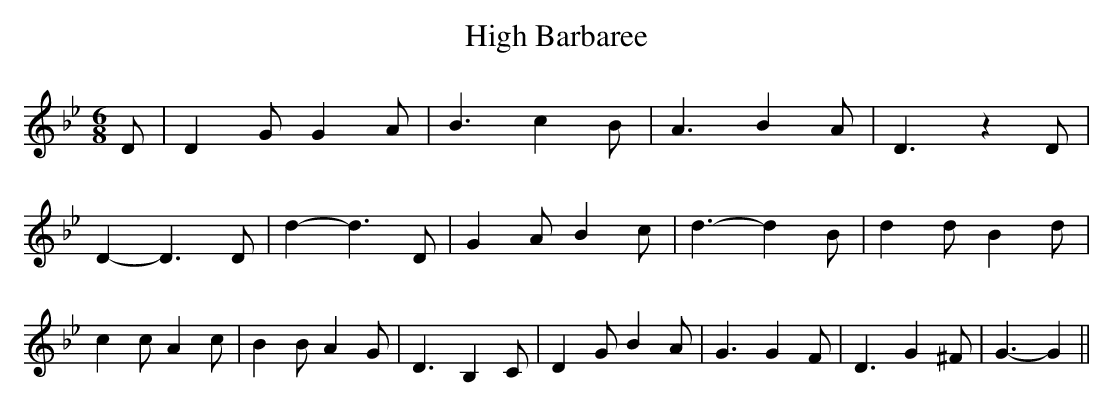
X:1
T:High Barbaree
M:6/8
L:1/4
K:Bb
 D/2| D G/2 G A/2| B3/2 c- B/2| A3/2 B A/2| D3/2 z D/2| D- D3/2 D/2|\
 d- d3/2 D/2| G- A/2 B- c/2| d3/2- d B/2| d d/2 B d/2| c c/2 A c/2|\
 B B/2 A G/2| D3/2 B, C/2| D G/2 B A/2| G3/2 G F/2| D3/2 G ^F/2| G3/2- G||\
